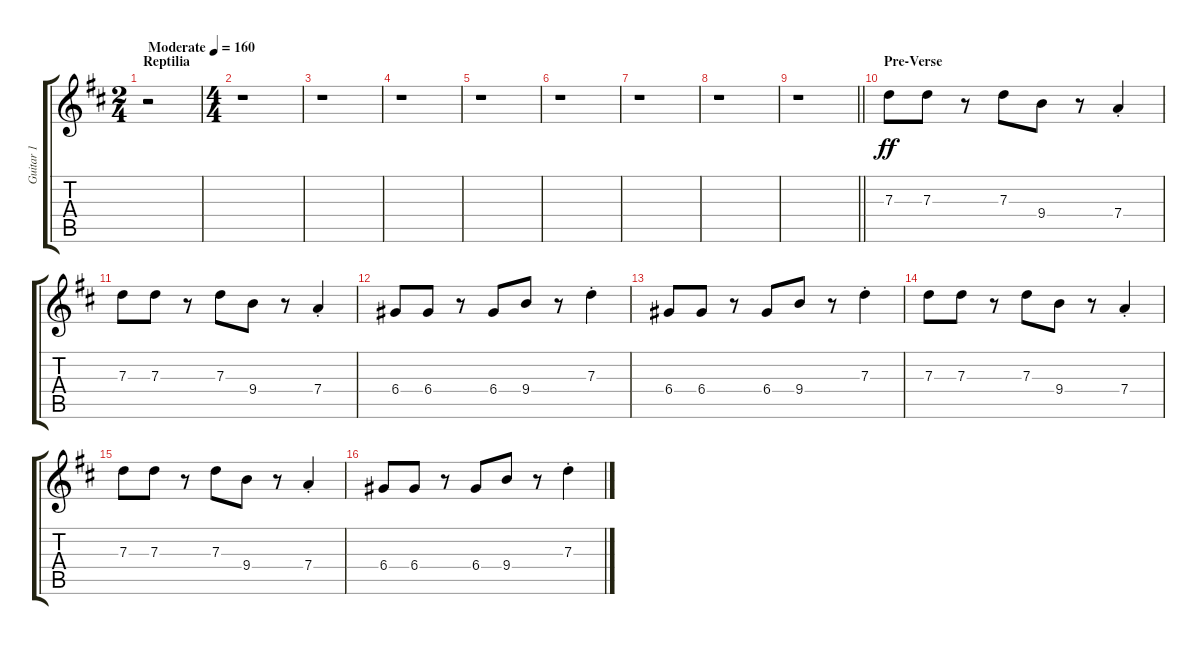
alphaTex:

\track ("Guitar 1" "Guitar 1") {instrument overdrivenguitar}
\staff {score tabs}
\tuning (E4 B3 G3 D3 A2 E2) {hide}
\ts (2 4)
\section ("" "Reptilia")
\tempo (160 "Moderate")
\clef g2
\ks bminor
r.2{dy ff instrument overdrivenguitar} |
\ts (4 4)
r.1 |
r.1 |
r.1 |
r.1 |
r.1 |
r.1 |
r.1 |
\barLineRight lightlight
r.1 |
\section ("" "Pre-Verse")
7.3.8 7.3.8 r.8 7.3.8{beam merge} 9.4.8 r.8 7.4{st}.4 |
7.3.8 7.3.8 r.8 7.3.8{beam merge} 9.4.8 r.8 7.4{st}.4 |
6.4.8 6.4.8 r.8 6.4.8{beam merge} 9.4.8 r.8 7.3{st}.4 |
6.4.8 6.4.8 r.8 6.4.8{beam merge} 9.4.8 r.8 7.3{st}.4 |
7.3.8 7.3.8 r.8 7.3.8{beam merge} 9.4.8 r.8 7.4{st}.4 |
7.3.8 7.3.8 r.8 7.3.8{beam merge} 9.4.8 r.8 7.4{st}.4 |
6.4.8 6.4.8 r.8 6.4.8{beam merge} 9.4.8 r.8 7.3{st}.4
